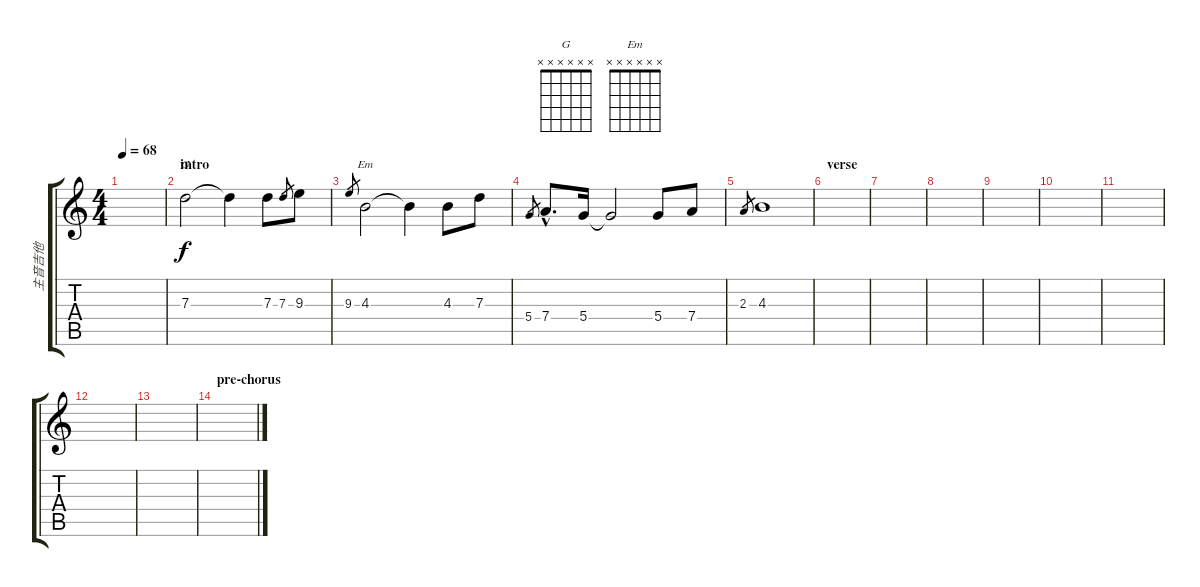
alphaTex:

\track ("主音吉他" "主音吉他") {instrument overdrivenguitar}
\staff {score tabs}
\tuning (E4 B3 G3 D3 A2 E2) {hide}
\chord ("G" x x x x x x) {firstfret 0}
\chord ("Em" x x x x x x) {firstfret 0}
\ts (4 4)
\tempo 68
\clef g2
\ks c
|
\section ("" "intro")
7.3.2{ch "G"} 7.3{t}.4 7.3.8 7.3.8{gr} 9.3.8 |
9.3.8{gr} 4.3.2{ch "Em"} 4.3{t}.4 4.3.8 7.3.8 |
5.4.8{gr} 7.4{hac}.8{d} 5.4.16 5.4{t}.2 5.4.8 7.4.8 |
2.3.8{gr} 4.3.1 |
\section ("" "verse")
|
|
|
|
|
|
|
|
\section ("" "pre-chorus")
